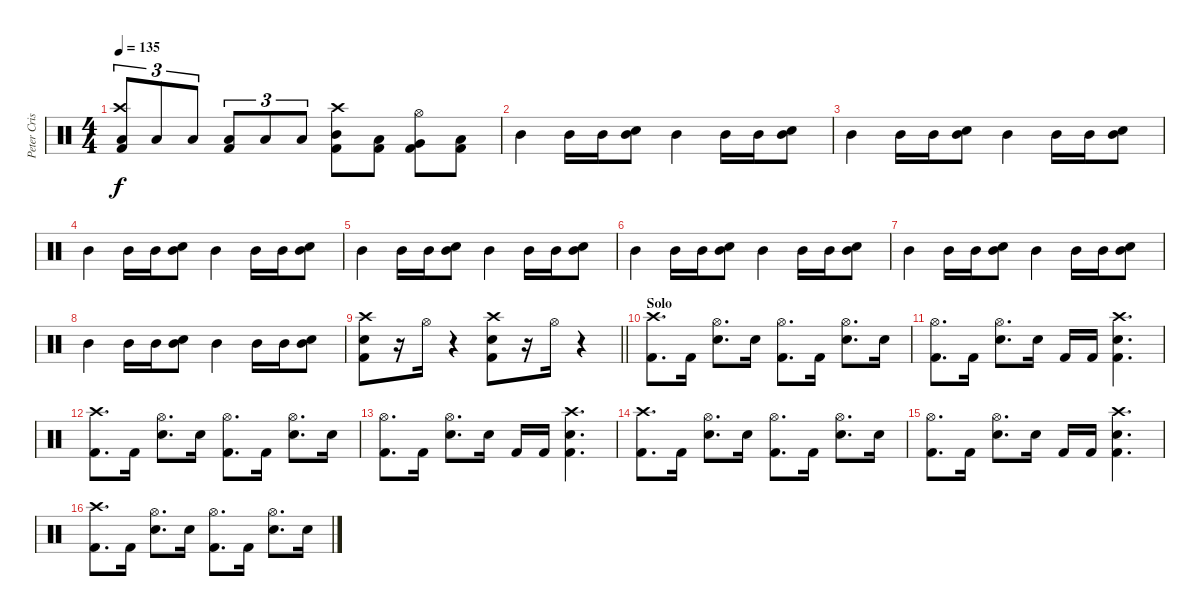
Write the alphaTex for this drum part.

\track ("Peter Criss" "Peter Cris") {instrument percussion}
\staff {score}
\articulation defaults
\ts (4 4)
\tempo 135
\clef neutral
\ks c
("Low Floor Tom (hit)" "Crash high (hit)" "Kick (hit) 2").8{tu (3 2) dy f} "Low Floor Tom (hit)".8{tu (3 2)} "Low Floor Tom (hit)".8{tu (3 2)} ("Low Floor Tom (hit)" "Kick (hit) 2").8{tu (3 2)} "Low Floor Tom (hit)".8{tu (3 2)} "Low Floor Tom (hit)".8{tu (3 2)} ("Mid Tom (hit)" "Crash high (hit)" "Kick (hit) 2").8 ("Low Tom (hit)" "Kick (hit) 2").8 ("Very Low Tom (hit)" "Hi-Hat (open)" "Kick (hit) 2").8 ("Low Floor Tom (hit)" "Kick (hit) 2").8 |
"Mid Tom (hit)".4 "Mid Tom (hit)".16 "Mid Tom (hit)".16 ("Mid Tom (hit)" "Snare (hit) 2").8 "Mid Tom (hit)".4 "Mid Tom (hit)".16 "Mid Tom (hit)".16 ("Mid Tom (hit)" "Snare (hit) 2").8 |
"Mid Tom (hit)".4 "Mid Tom (hit)".16 "Mid Tom (hit)".16 ("Mid Tom (hit)" "Snare (hit) 2").8 "Mid Tom (hit)".4 "Mid Tom (hit)".16 "Mid Tom (hit)".16 ("Mid Tom (hit)" "Snare (hit) 2").8 |
"Mid Tom (hit)".4 "Mid Tom (hit)".16 "Mid Tom (hit)".16 ("Mid Tom (hit)" "Snare (hit) 2").8 "Mid Tom (hit)".4 "Mid Tom (hit)".16 "Mid Tom (hit)".16 ("Mid Tom (hit)" "Snare (hit) 2").8 |
"Mid Tom (hit)".4 "Mid Tom (hit)".16 "Mid Tom (hit)".16 ("Mid Tom (hit)" "Snare (hit) 2").8 "Mid Tom (hit)".4 "Mid Tom (hit)".16 "Mid Tom (hit)".16 ("Mid Tom (hit)" "Snare (hit) 2").8 |
"Mid Tom (hit)".4 "Mid Tom (hit)".16 "Mid Tom (hit)".16 ("Mid Tom (hit)" "Snare (hit) 2").8 "Mid Tom (hit)".4 "Mid Tom (hit)".16 "Mid Tom (hit)".16 ("Mid Tom (hit)" "Snare (hit) 2").8 |
"Mid Tom (hit)".4 "Mid Tom (hit)".16 "Mid Tom (hit)".16 ("Mid Tom (hit)" "Snare (hit) 2").8 "Mid Tom (hit)".4 "Mid Tom (hit)".16 "Mid Tom (hit)".16 ("Mid Tom (hit)" "Snare (hit) 2").8 |
"Mid Tom (hit)".4 "Mid Tom (hit)".16 "Mid Tom (hit)".16 ("Mid Tom (hit)" "Snare (hit) 2").8 "Mid Tom (hit)".4 "Mid Tom (hit)".16 "Mid Tom (hit)".16 ("Mid Tom (hit)" "Snare (hit) 2").8 |
\barLineRight lightlight
("Snare (hit) 2" "Crash high (hit)" "Kick (hit) 2").8 r.16 "Hi-Hat (open)".16 r.4 ("Snare (hit) 2" "Crash high (hit)" "Kick (hit) 2").8 r.16 "Hi-Hat (open)".16 r.4 |
\section ("" "Solo")
("Crash high (hit)" "Kick (hit) 2").8{d} "Kick (hit) 2".16 ("Snare (hit) 2" "Hi-Hat (open)").8{d} "Snare (hit) 2".16 ("Hi-Hat (open)" "Kick (hit) 2").8{d} "Kick (hit) 2".16 ("Snare (hit) 2" "Hi-Hat (open)").8{d} "Snare (hit) 2".16 |
("Hi-Hat (open)" "Kick (hit) 2").8{d} "Kick (hit) 2".16 ("Snare (hit) 2" "Hi-Hat (open)").8{d} "Snare (hit) 2".16 "Kick (hit) 2".16 "Kick (hit) 2".16 ("Snare (hit) 2" "Crash high (hit)" "Kick (hit) 2").4{d} |
("Crash high (hit)" "Kick (hit) 2").8{d} "Kick (hit) 2".16 ("Snare (hit) 2" "Hi-Hat (open)").8{d} "Snare (hit) 2".16 ("Hi-Hat (open)" "Kick (hit) 2").8{d} "Kick (hit) 2".16 ("Snare (hit) 2" "Hi-Hat (open)").8{d} "Snare (hit) 2".16 |
("Hi-Hat (open)" "Kick (hit) 2").8{d} "Kick (hit) 2".16 ("Snare (hit) 2" "Hi-Hat (open)").8{d} "Snare (hit) 2".16 "Kick (hit) 2".16 "Kick (hit) 2".16 ("Snare (hit) 2" "Crash high (hit)" "Kick (hit) 2").4{d} |
("Crash high (hit)" "Kick (hit) 2").8{d} "Kick (hit) 2".16 ("Snare (hit) 2" "Hi-Hat (open)").8{d} "Snare (hit) 2".16 ("Hi-Hat (open)" "Kick (hit) 2").8{d} "Kick (hit) 2".16 ("Snare (hit) 2" "Hi-Hat (open)").8{d} "Snare (hit) 2".16 |
("Hi-Hat (open)" "Kick (hit) 2").8{d} "Kick (hit) 2".16 ("Snare (hit) 2" "Hi-Hat (open)").8{d} "Snare (hit) 2".16 "Kick (hit) 2".16 "Kick (hit) 2".16 ("Snare (hit) 2" "Crash high (hit)" "Kick (hit) 2").4{d} |
("Crash high (hit)" "Kick (hit) 2").8{d} "Kick (hit) 2".16 ("Snare (hit) 2" "Hi-Hat (open)").8{d} "Snare (hit) 2".16 ("Hi-Hat (open)" "Kick (hit) 2").8{d} "Kick (hit) 2".16 ("Snare (hit) 2" "Hi-Hat (open)").8{d} "Snare (hit) 2".16
